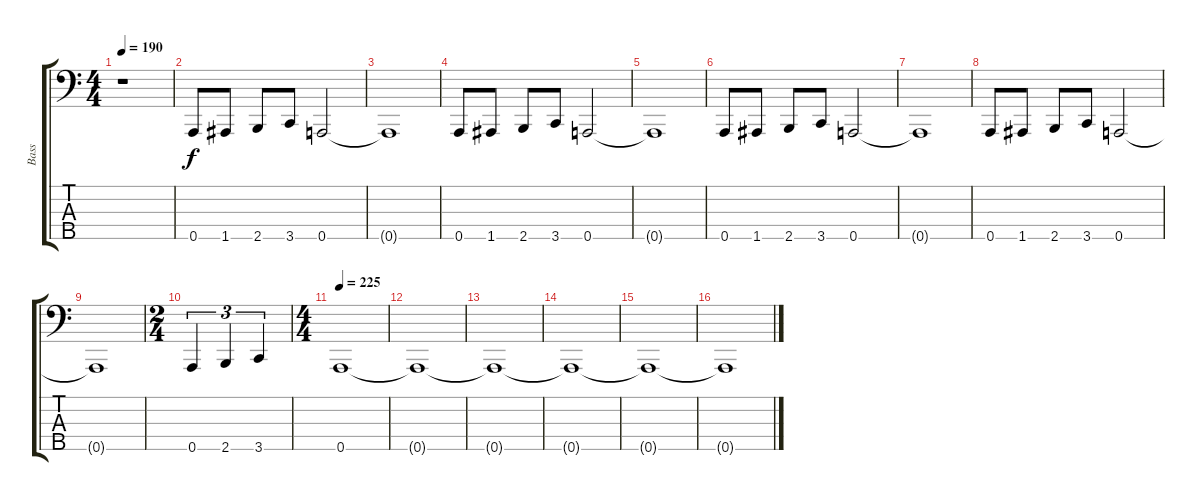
\track ("Bass" "Bass") {instrument electricbasspick}
\staff {score tabs}
\tuning (G2 D2 A1 E1 A0) {hide}
\ts (4 4)
\tempo 190
\clef f4
\ks c
r.1{dy f instrument electricbasspick} |
0.5.8 1.5.8 2.5.8 3.5.8 0.5.2 |
0.5{t}.1 |
0.5.8 1.5.8 2.5.8 3.5.8 0.5.2 |
0.5{t}.1 |
0.5.8 1.5.8 2.5.8 3.5.8 0.5.2 |
0.5{t}.1 |
0.5.8 1.5.8 2.5.8 3.5.8 0.5.2 |
0.5{t}.1 |
\ts (2 4)
0.5.4{tu (3 2)} 2.5.4{tu (3 2)} 3.5.4{tu (3 2)} |
\ts (4 4)
\tempo 225
0.5.1 |
0.5{t}.1 |
0.5{t}.1 |
0.5{t}.1 |
0.5{t}.1 |
0.5{t}.1
